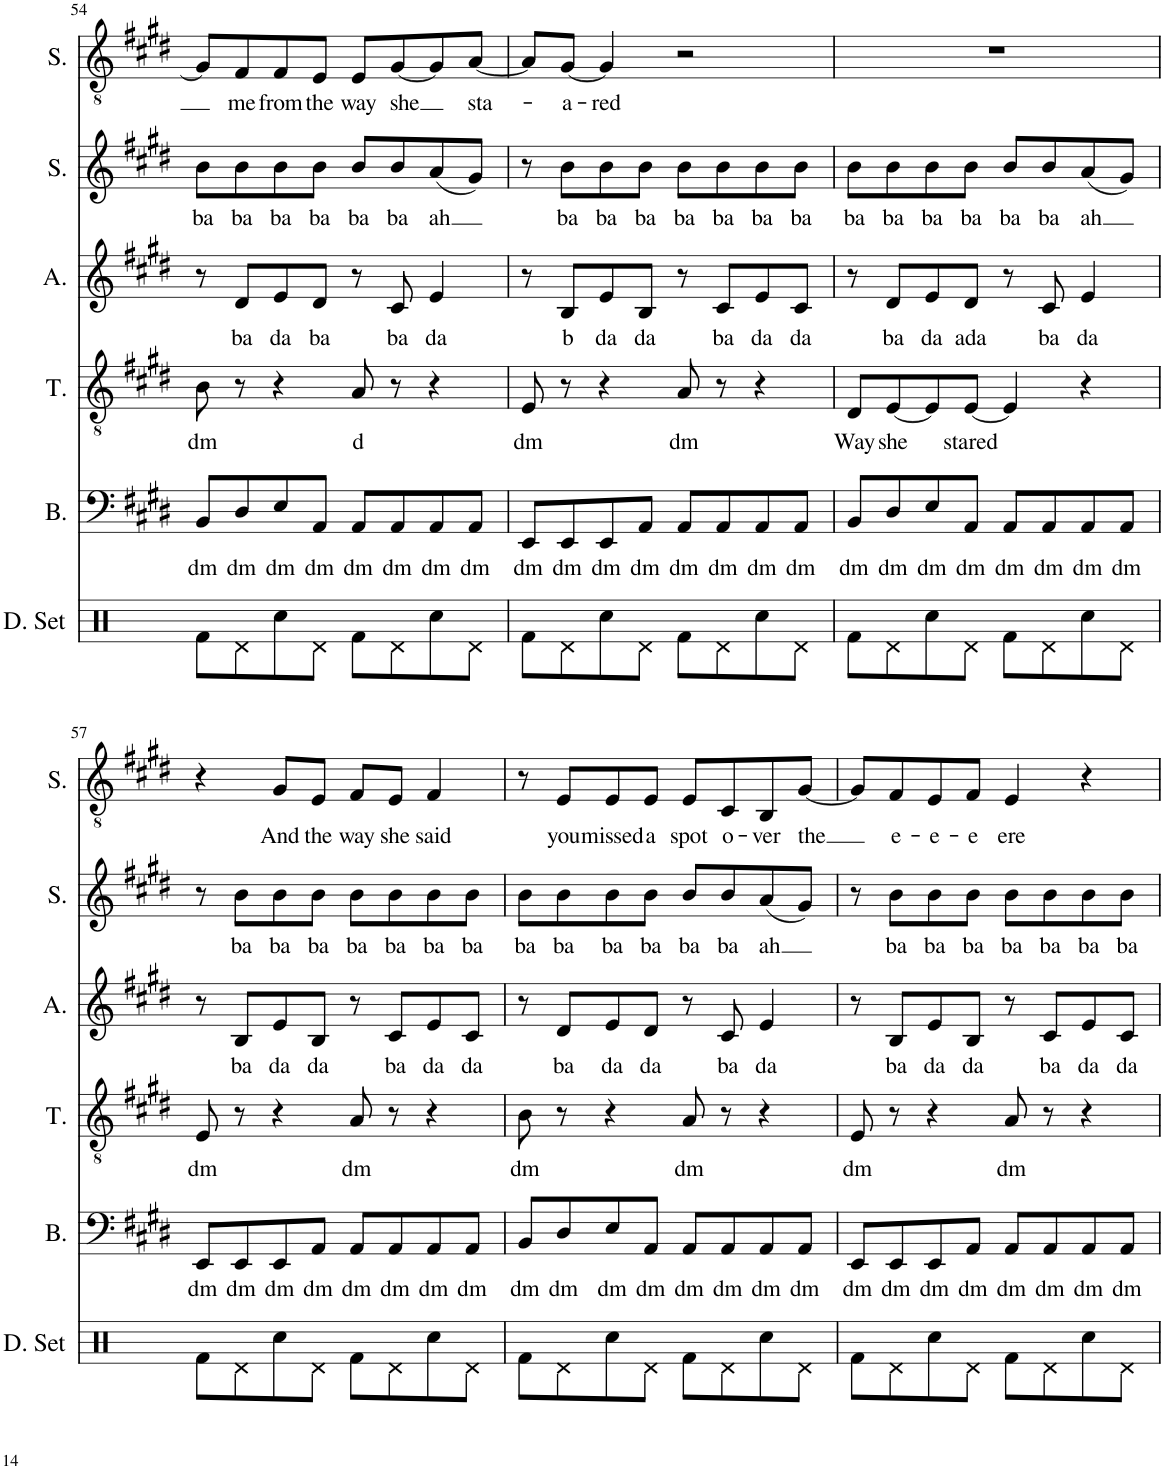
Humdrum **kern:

**kern	**kern	**text	**kern	**text	**kern	**text	**kern	**text	**kern	**text
*part6	*part5	*part5	*part4	*part4	*part3	*part3	*part2	*part2	*part1	*part1
*staff6	*staff5	*staff5	*staff4	*staff4	*staff3	*staff3	*staff2	*staff2	*staff1	*staff1
*I"Drumset	*I"Bass	*	*I"Tenor	*	*I"Alto	*	*I"Soprano	*	*I"Solo	*
*I'D. Set	*I'B.	*	*I'T.	*	*I'A.	*	*I'S.	*	*I'S.	*
!!LO:PB:g=z
*clefX	*clefF4	*	*clefGv2	*	*clefG2	*	*clefG2	*	*clefGv2	*
*k[]	*k[f#c#g#d#]	*	*k[f#c#g#d#]	*	*k[f#c#g#d#]	*	*k[f#c#g#d#]	*	*k[f#c#g#d#]	*
*M4/4	*M4/4	*	*M4/4	*	*M4/4	*	*M4/4	*	*M4/4	*
=54	=54	=54	=54	=54	=54	=54	=54	=54	=54	=54
!	!	!LO:LY:b	!	!LO:LY:b	!	!	!	!LO:LY:b	!	!
8Rf\L	8BB/L	dm	8B\	dm	8r	.	8b\L	ba	8G#/L]	.
!	!	!LO:LY:b	!	!	!	!LO:LY:b	!	!LO:LY:b	!	!LO:LY:b
8Rd\	8D#/	dm	8r	.	8d#/L	ba	8b\	ba	8F#/	me
!	!	!LO:LY:b	!	!	!	!LO:LY:b	!	!LO:LY:b	!	!LO:LY:b
8Rcc\	8E/	dm	4r	.	8e/	da	8b\	ba	8F#/	from
!	!	!LO:LY:b	!	!	!	!LO:LY:b	!	!LO:LY:b	!	!LO:LY:b
8Rd\J	8AA/J	dm	.	.	8d#/J	ba	8b\J	ba	8E/J	the
!	!	!LO:LY:b	!	!LO:LY:b	!	!	!	!LO:LY:b	!	!LO:LY:b
8Rf\L	8AA/L	dm	8A/	d	8r	.	8b/L	ba	8E/L	way
!	!	!LO:LY:b	!	!	!	!LO:LY:b	!	!LO:LY:b	!	!LO:LY:b
8Rd\	8AA/	dm	8r	.	8c#/	ba	8b/	ba	[8G#/	she
!	!	!LO:LY:b	!	!	!	!LO:LY:b	!	!LO:LY:b	!	!
8Rcc\	8AA/	dm	4r	.	4e/	da	(8a/	ah	8G#/]	.
!	!	!LO:LY:b	!	!	!	!	!	!	!	!LO:LY:b
8Rd\J	8AA/J	dm	.	.	.	.	8g#/J)	.	[8A/J	sta-
=55	=55	=55	=55	=55	=55	=55	=55	=55	=55	=55
!	!	!LO:LY:b	!	!LO:LY:b	!	!	!	!	!	!
8Rf\L	8EE/L	dm	8E/	dm	8r	.	8r	.	8A/L]	.
!	!	!LO:LY:b	!	!	!	!LO:LY:b	!	!LO:LY:b	!	!LO:LY:b
8Rd\	8EE/	dm	8r	.	8B/L	b	8b\L	ba	[8G#/J	-a-
!	!	!LO:LY:b	!	!	!	!LO:LY:b	!	!LO:LY:b	!	!LO:LY:b
8Rcc\	8EE/	dm	4r	.	8e/	da	8b\	ba	4G#/]	-red
!	!	!LO:LY:b	!	!	!	!LO:LY:b	!	!LO:LY:b	!	!
8Rd\J	8AA/J	dm	.	.	8B/J	da	8b\J	ba	.	.
!	!	!LO:LY:b	!	!LO:LY:b	!	!	!	!LO:LY:b	!	!
8Rf\L	8AA/L	dm	8A/	dm	8r	.	8b\L	ba	2r	.
!	!	!LO:LY:b	!	!	!	!LO:LY:b	!	!LO:LY:b	!	!
8Rd\	8AA/	dm	8r	.	8c#/L	ba	8b\	ba	.	.
!	!	!LO:LY:b	!	!	!	!LO:LY:b	!	!LO:LY:b	!	!
8Rcc\	8AA/	dm	4r	.	8e/	da	8b\	ba	.	.
!	!	!LO:LY:b	!	!	!	!LO:LY:b	!	!LO:LY:b	!	!
8Rd\J	8AA/J	dm	.	.	8c#/J	da	8b\J	ba	.	.
=56	=56	=56	=56	=56	=56	=56	=56	=56	=56	=56
!	!	!LO:LY:b	!	!LO:LY:b	!	!	!	!LO:LY:b	!	!
8Rf\L	8BB/L	dm	8D#/L	Way	8r	.	8b\L	ba	1r	.
!	!	!LO:LY:b	!	!LO:LY:b	!	!LO:LY:b	!	!LO:LY:b	!	!
8Rd\	8D#/	dm	[8E/	she	8d#/L	ba	8b\	ba	.	.
!	!	!LO:LY:b	!	!	!	!LO:LY:b	!	!LO:LY:b	!	!
8Rcc\	8E/	dm	8E/]	.	8e/	da	8b\	ba	.	.
!	!	!LO:LY:b	!	!LO:LY:b	!	!LO:LY:b	!	!LO:LY:b	!	!
8Rd\J	8AA/J	dm	[8E/J	stared	8d#/J	ada	8b\J	ba	.	.
!	!	!LO:LY:b	!	!	!	!	!	!LO:LY:b	!	!
8Rf\L	8AA/L	dm	4E/]	.	8r	.	8b/L	ba	.	.
!	!	!LO:LY:b	!	!	!	!LO:LY:b	!	!LO:LY:b	!	!
8Rd\	8AA/	dm	.	.	8c#/	ba	8b/	ba	.	.
!	!	!LO:LY:b	!	!	!	!LO:LY:b	!	!LO:LY:b	!	!
8Rcc\	8AA/	dm	4r	.	4e/	da	(8a/	ah	.	.
!	!	!LO:LY:b	!	!	!	!	!	!	!	!
8Rd\J	8AA/J	dm	.	.	.	.	8g#/J)	.	.	.
!!LO:LB:g=z
=57	=57	=57	=57	=57	=57	=57	=57	=57	=57	=57
!	!	!LO:LY:b	!	!LO:LY:b	!	!	!	!	!	!
8Rf\L	8EE/L	dm	8E/	dm	8r	.	8r	.	4r	.
!	!	!LO:LY:b	!	!	!	!LO:LY:b	!	!LO:LY:b	!	!
8Rd\	8EE/	dm	8r	.	8B/L	ba	8b\L	ba	.	.
!	!	!LO:LY:b	!	!	!	!LO:LY:b	!	!LO:LY:b	!	!LO:LY:b
8Rcc\	8EE/	dm	4r	.	8e/	da	8b\	ba	8G#/L	And
!	!	!LO:LY:b	!	!	!	!LO:LY:b	!	!LO:LY:b	!	!LO:LY:b
8Rd\J	8AA/J	dm	.	.	8B/J	da	8b\J	ba	8E/J	the
!	!	!LO:LY:b	!	!LO:LY:b	!	!	!	!LO:LY:b	!	!LO:LY:b
8Rf\L	8AA/L	dm	8A/	dm	8r	.	8b\L	ba	8F#/L	way
!	!	!LO:LY:b	!	!	!	!LO:LY:b	!	!LO:LY:b	!	!LO:LY:b
8Rd\	8AA/	dm	8r	.	8c#/L	ba	8b\	ba	8E/J	she
!	!	!LO:LY:b	!	!	!	!LO:LY:b	!	!LO:LY:b	!	!LO:LY:b
8Rcc\	8AA/	dm	4r	.	8e/	da	8b\	ba	4F#/	said
!	!	!LO:LY:b	!	!	!	!LO:LY:b	!	!LO:LY:b	!	!
8Rd\J	8AA/J	dm	.	.	8c#/J	da	8b\J	ba	.	.
=58	=58	=58	=58	=58	=58	=58	=58	=58	=58	=58
!	!	!LO:LY:b	!	!LO:LY:b	!	!	!	!LO:LY:b	!	!
8Rf\L	8BB/L	dm	8B\	dm	8r	.	8b\L	ba	8r	.
!	!	!LO:LY:b	!	!	!	!LO:LY:b	!	!LO:LY:b	!	!LO:LY:b
8Rd\	8D#/	dm	8r	.	8d#/L	ba	8b\	ba	8E/L	you
!	!	!LO:LY:b	!	!	!	!LO:LY:b	!	!LO:LY:b	!	!LO:LY:b
8Rcc\	8E/	dm	4r	.	8e/	da	8b\	ba	8E/	missed
!	!	!LO:LY:b	!	!	!	!LO:LY:b	!	!LO:LY:b	!	!LO:LY:b
8Rd\J	8AA/J	dm	.	.	8d#/J	da	8b\J	ba	8E/J	a
!	!	!LO:LY:b	!	!LO:LY:b	!	!	!	!LO:LY:b	!	!LO:LY:b
8Rf\L	8AA/L	dm	8A/	dm	8r	.	8b/L	ba	8E/L	spot
!	!	!LO:LY:b	!	!	!	!LO:LY:b	!	!LO:LY:b	!	!LO:LY:b
8Rd\	8AA/	dm	8r	.	8c#/	ba	8b/	ba	8C#/	o-
!	!	!LO:LY:b	!	!	!	!LO:LY:b	!	!LO:LY:b	!	!LO:LY:b
8Rcc\	8AA/	dm	4r	.	4e/	da	(8a/	ah	8BB/	-ver
!	!	!LO:LY:b	!	!	!	!	!	!	!	!LO:LY:b
8Rd\J	8AA/J	dm	.	.	.	.	8g#/J)	.	[8G#/J	-the
=59	=59	=59	=59	=59	=59	=59	=59	=59	=59	=59
!	!	!LO:LY:b	!	!LO:LY:b	!	!	!	!	!	!
8Rf\L	8EE/L	dm	8E/	dm	8r	.	8r	.	8G#/L]	.
!	!	!LO:LY:b	!	!	!	!LO:LY:b	!	!LO:LY:b	!	!LO:LY:b
8Rd\	8EE/	dm	8r	.	8B/L	ba	8b\L	ba	8F#/	e-
!	!	!LO:LY:b	!	!	!	!LO:LY:b	!	!LO:LY:b	!	!LO:LY:b
8Rcc\	8EE/	dm	4r	.	8e/	da	8b\	ba	8E/	-e-
!	!	!LO:LY:b	!	!	!	!LO:LY:b	!	!LO:LY:b	!	!LO:LY:b
8Rd\J	8AA/J	dm	.	.	8B/J	da	8b\J	ba	8F#/J	-e
!	!	!LO:LY:b	!	!LO:LY:b	!	!	!	!LO:LY:b	!	!LO:LY:b
8Rf\L	8AA/L	dm	8A/	dm	8r	.	8b\L	ba	4E/	-ere
!	!	!LO:LY:b	!	!	!	!LO:LY:b	!	!LO:LY:b	!	!
8Rd\	8AA/	dm	8r	.	8c#/L	ba	8b\	ba	.	.
!	!	!LO:LY:b	!	!	!	!LO:LY:b	!	!LO:LY:b	!	!
8Rcc\	8AA/	dm	4r	.	8e/	da	8b\	ba	4r	.
!	!	!LO:LY:b	!	!	!	!LO:LY:b	!	!LO:LY:b	!	!
8Rd\J	8AA/J	dm	.	.	8c#/J	da	8b\J	ba	.	.
=	=	=	=	=	=	=	=	=	=	=
*-	*-	*-	*-	*-	*-	*-	*-	*-	*-	*-
